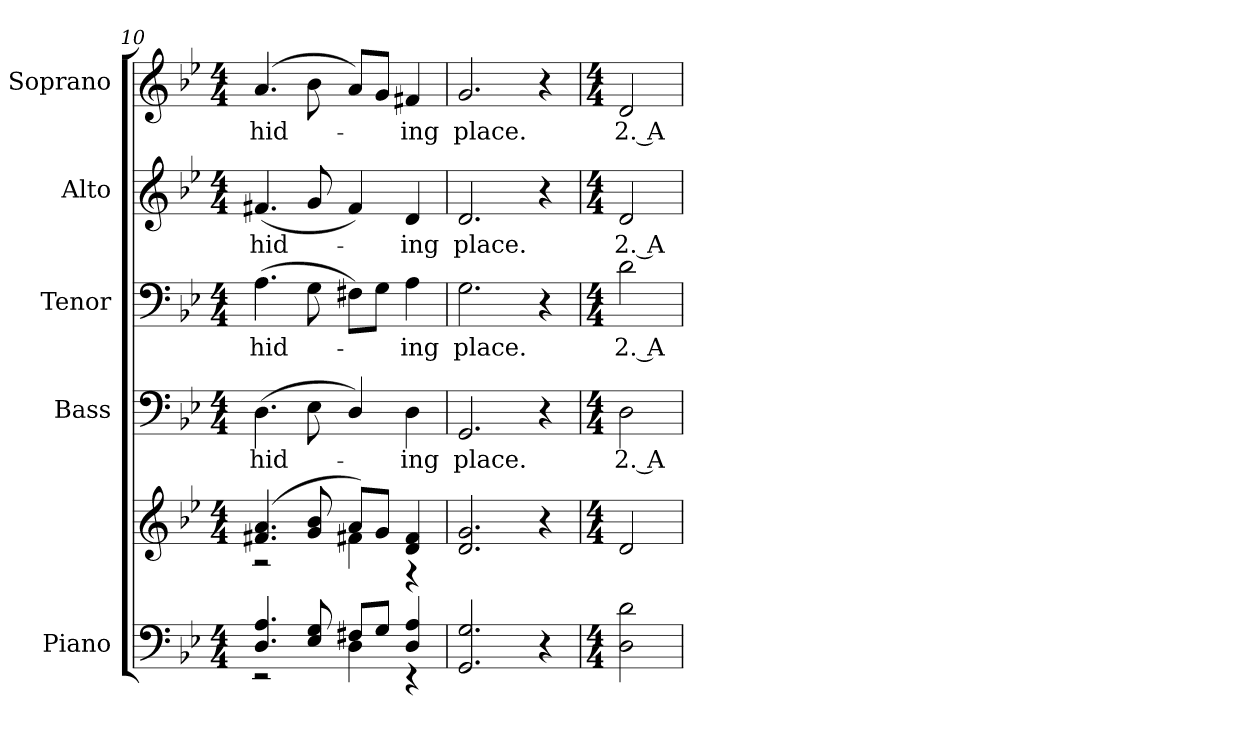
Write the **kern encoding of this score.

**kern	**kern	**kern	**text	**kern	**text	**kern	**text	**kern	**text
*part5	*part5	*part4	*part4	*part3	*part3	*part2	*part2	*part1	*part1
*staff6	*staff5	*staff4	*staff4	*staff3	*staff3	*staff2	*staff2	*staff1	*staff1
*I"Piano	*	*I"Bass	*	*I"Tenor	*	*I"Alto	*	*I"Soprano	*
*I'Pno.	*	*I'B.	*	*I'T.	*	*I'A.	*	*I'S.	*
!!LO:PB:g=z
*clefF4	*clefG2	*clefF4	*	*clefF4	*	*clefG2	*	*clefG2	*
*k[b-e-]	*k[b-e-]	*k[b-e-]	*	*k[b-e-]	*	*k[b-e-]	*	*k[b-e-]	*
*B-:	*B-:	*B-:	*	*B-:	*	*B-:	*	*B-:	*
*M4/4	*M4/4	*M4/4	*	*M4/4	*	*M4/4	*	*M4/4	*
=10	=10	=10	=10	=10	=10	=10	=10	=10	=10
*^	*^	*	*	*	*	*	*	*	*
!	!	!	!	!	!LO:LY:b:color=#000000	!	!	!	!	!	!
!	!	!	!	!	!	!	!LO:LY:b:color=#000000	!	!	!	!
!	!	!	!	!	!	!	!	!	!LO:LY:b:color=#000000	!	!
!	!	!	!	!	!	!	!	!	!	!	!LO:LY:b:color=#000000
4.Di/ 4.Ai	2r	(4.f#Xi/ 4.ai	2r	(4.Di\	hid-	(4.Ai\	hid-	(4.f#Xi/	hid-	(4.ai/	hid-
8E-i/ 8Gi	.	8gi/ 8b-i	.	8E-i\	.	8Gi\	.	8gi/	.	8b-i\	.
8F#Xi/L	4Di\	8ai/L)	4f#Xi\	4Di/)	.	8F#Xi\L)	.	4f#i/)	.	8ai/L)	.
8Gi/J	.	8gi/J	.	.	.	8Gi\J	.	.	.	8gi/J	.
!	!	!	!	!	!LO:LY:b:color=#000000	!	!	!	!	!	!
!	!	!	!	!	!	!	!LO:LY:b:color=#000000	!	!	!	!
!	!	!	!	!	!	!	!	!	!LO:LY:b:color=#000000	!	!
!	!	!	!	!	!	!	!	!	!	!	!LO:LY:b:color=#000000
4Di/ 4Ai	4r	4di/ 4f#i	4r	4Di\	-ing	4Ai\	-ing	4di/	-ing	4f#Xi/	-ing
*v	*v	*	*	*	*	*	*	*	*	*	*
*	*v	*v	*	*	*	*	*	*	*	*
=11	=11	=11	=11	=11	=11	=11	=11	=11	=11
*^	*^	*	*	*	*	*	*	*	*
!	!	!	!	!	!LO:LY:b:color=#000000	!	!	!	!	!	!
*v	*v	*	*	*	*	*	*	*	*	*	*
*	*v	*v	*	*	*	*	*	*	*	*
*^	*^	*	*	*	*	*	*	*	*
!	!	!	!	!	!	!	!LO:LY:b:color=#000000	!	!	!	!
*v	*v	*	*	*	*	*	*	*	*	*	*
*	*v	*v	*	*	*	*	*	*	*	*
*^	*^	*	*	*	*	*	*	*	*
!	!	!	!	!	!	!	!	!	!LO:LY:b:color=#000000	!	!
*v	*v	*	*	*	*	*	*	*	*	*	*
*	*v	*v	*	*	*	*	*	*	*	*
*^	*^	*	*	*	*	*	*	*	*
!	!	!	!	!	!	!	!	!	!	!	!LO:LY:b:color=#000000
*v	*v	*	*	*	*	*	*	*	*	*	*
*	*v	*v	*	*	*	*	*	*	*	*
2.GGi/ 2.Gi	2.di/ 2.gi	2.GGi/	place.	2.Gi\	place.	2.di/	place.	2.gi/	place.
4r	4r	4r	.	4r	.	4r	.	4r	.
!!LO:PB:g=z
=12	=12	=12	=12	=12	=12	=12	=12	=12	=12
*M4/4	*M4/4	*M4/4	*	*M4/4	*	*M4/4	*	*M4/4	*
!	!	!	!LO:LY:b:color=#000000	!	!	!	!	!	!
!	!	!	!	!	!LO:LY:b:color=#000000	!	!	!	!
!	!	!	!	!	!	!	!LO:LY:b:color=#000000	!	!
!	!	!	!	!	!	!	!	!	!LO:LY:b:color=#000000
2Di\ 2di	2di/	2Di\	2. A-	2di\	2. A-	2di/	2. A-	2di/	2. A-
=	=	=	=	=	=	=	=	=	=
*-	*-	*-	*-	*-	*-	*-	*-	*-	*-
